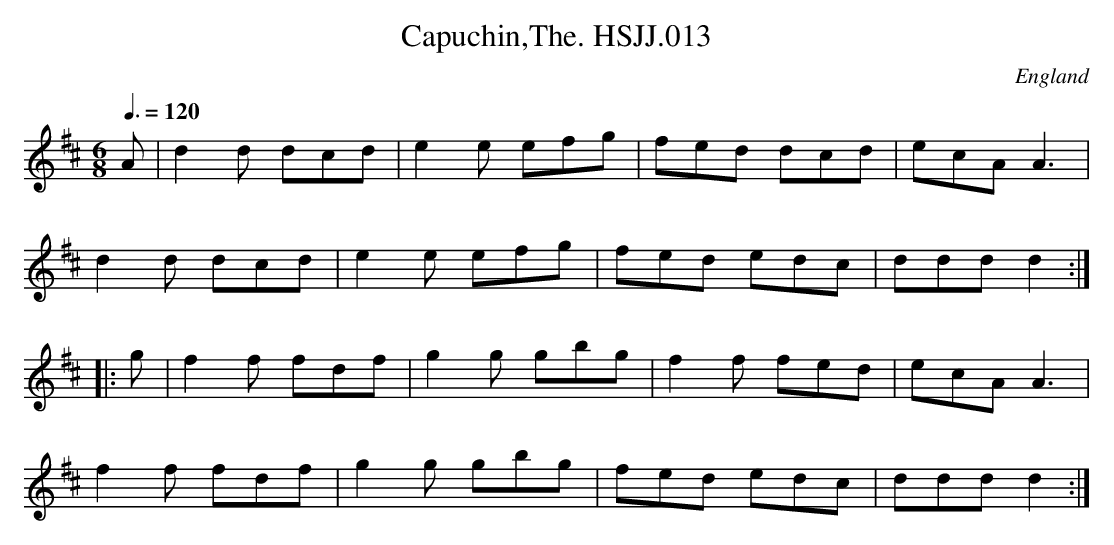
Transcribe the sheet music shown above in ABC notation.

X:1
T:Capuchin,The. HSJJ.013
L:1/8
M:6/8
O:England
Q:3/8=120
K:D
A|d2d dcd|e2e efg|fed dcd|ecAA3|!
d2d dcd|e2e efg|fed edc|dddd2:|!
|:g|f2f fdf|g2g gbg|f2f fed|ecAA3|!
f2f fdf|g2g gbg|fed edc|dddd2:|
